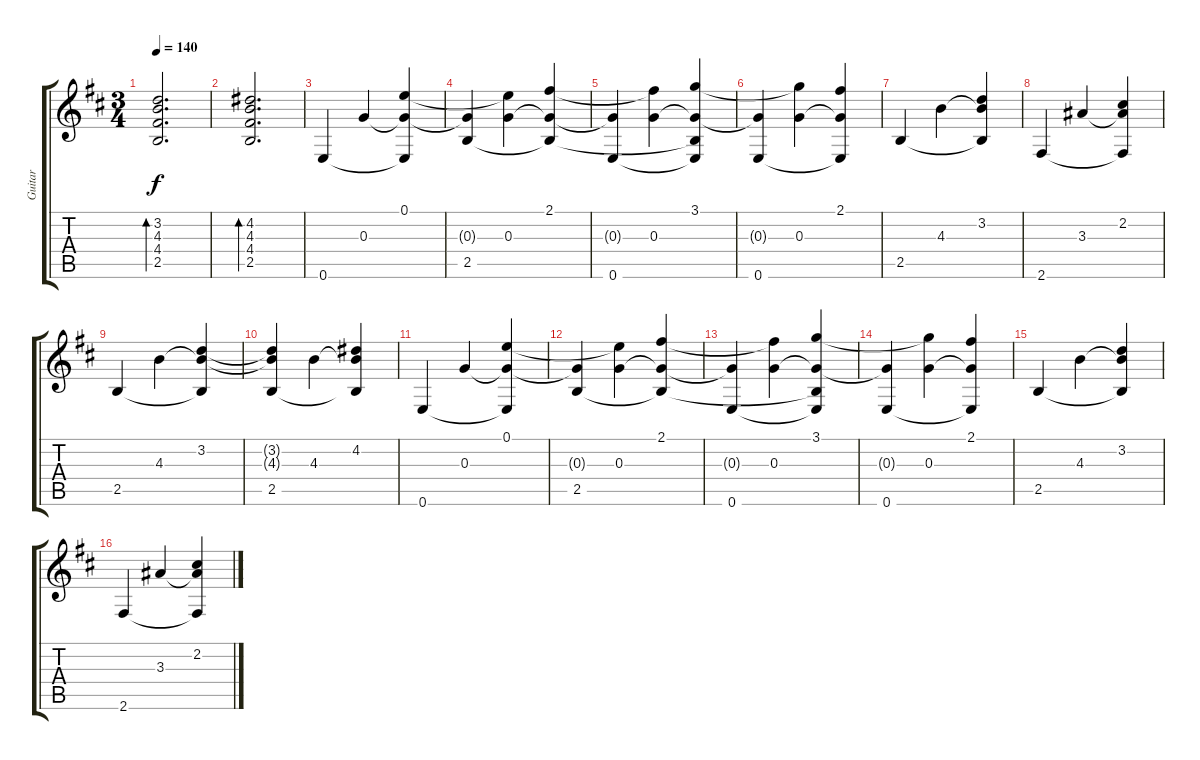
\track ("Guitar" "Guitar") {instrument acousticguitarnylon}
\staff {score tabs}
\tuning (E4 B3 G3 D3 A2 E2) {hide}
\ts (3 4)
\tempo 140
\clef g2
\ks bminor
(3.2 4.3 4.4 2.5).2{d bd 120 dy f} |
(4.2 4.3 4.4 2.5).2{d bd 120} |
0.6.4 0.3.4 (0.1 0.3{t} 0.6{t}).4 |
(0.3{t} 2.5).4 (0.1{t} 0.3).4 (2.1 0.3{t} 2.5{t}).4 |
(0.3{t} 0.6).4 (2.1{t} 0.3).4 (3.1 0.3{t} 2.5{t} 0.6{t}).4 |
(0.3{t} 0.6).4 (3.1{t} 0.3).4 (2.1 0.3{t} 0.6{t}).4 |
2.5.4 4.3.4 (3.2 4.3{t} 2.5{t}).4 |
2.6.4 3.3.4 (2.2 3.3{t} 2.6{t}).4 |
2.5.4 4.3.4 (3.2 4.3{t} 2.5{t}).4 |
(3.2{t} 4.3{t} 2.5).4 4.3.4 (4.2 4.3{t} 2.5{t}).4 |
0.6.4 0.3.4 (0.1 0.3{t} 0.6{t}).4 |
(0.3{t} 2.5).4 (0.1{t} 0.3).4 (2.1 0.3{t} 2.5{t}).4 |
(0.3{t} 0.6).4 (2.1{t} 0.3).4 (3.1 0.3{t} 2.5{t} 0.6{t}).4 |
(0.3{t} 0.6).4 (3.1{t} 0.3).4 (2.1 0.3{t} 0.6{t}).4 |
2.5.4 4.3.4 (3.2 4.3{t} 2.5{t}).4 |
2.6.4 3.3.4 (2.2 3.3{t} 2.6{t}).4
